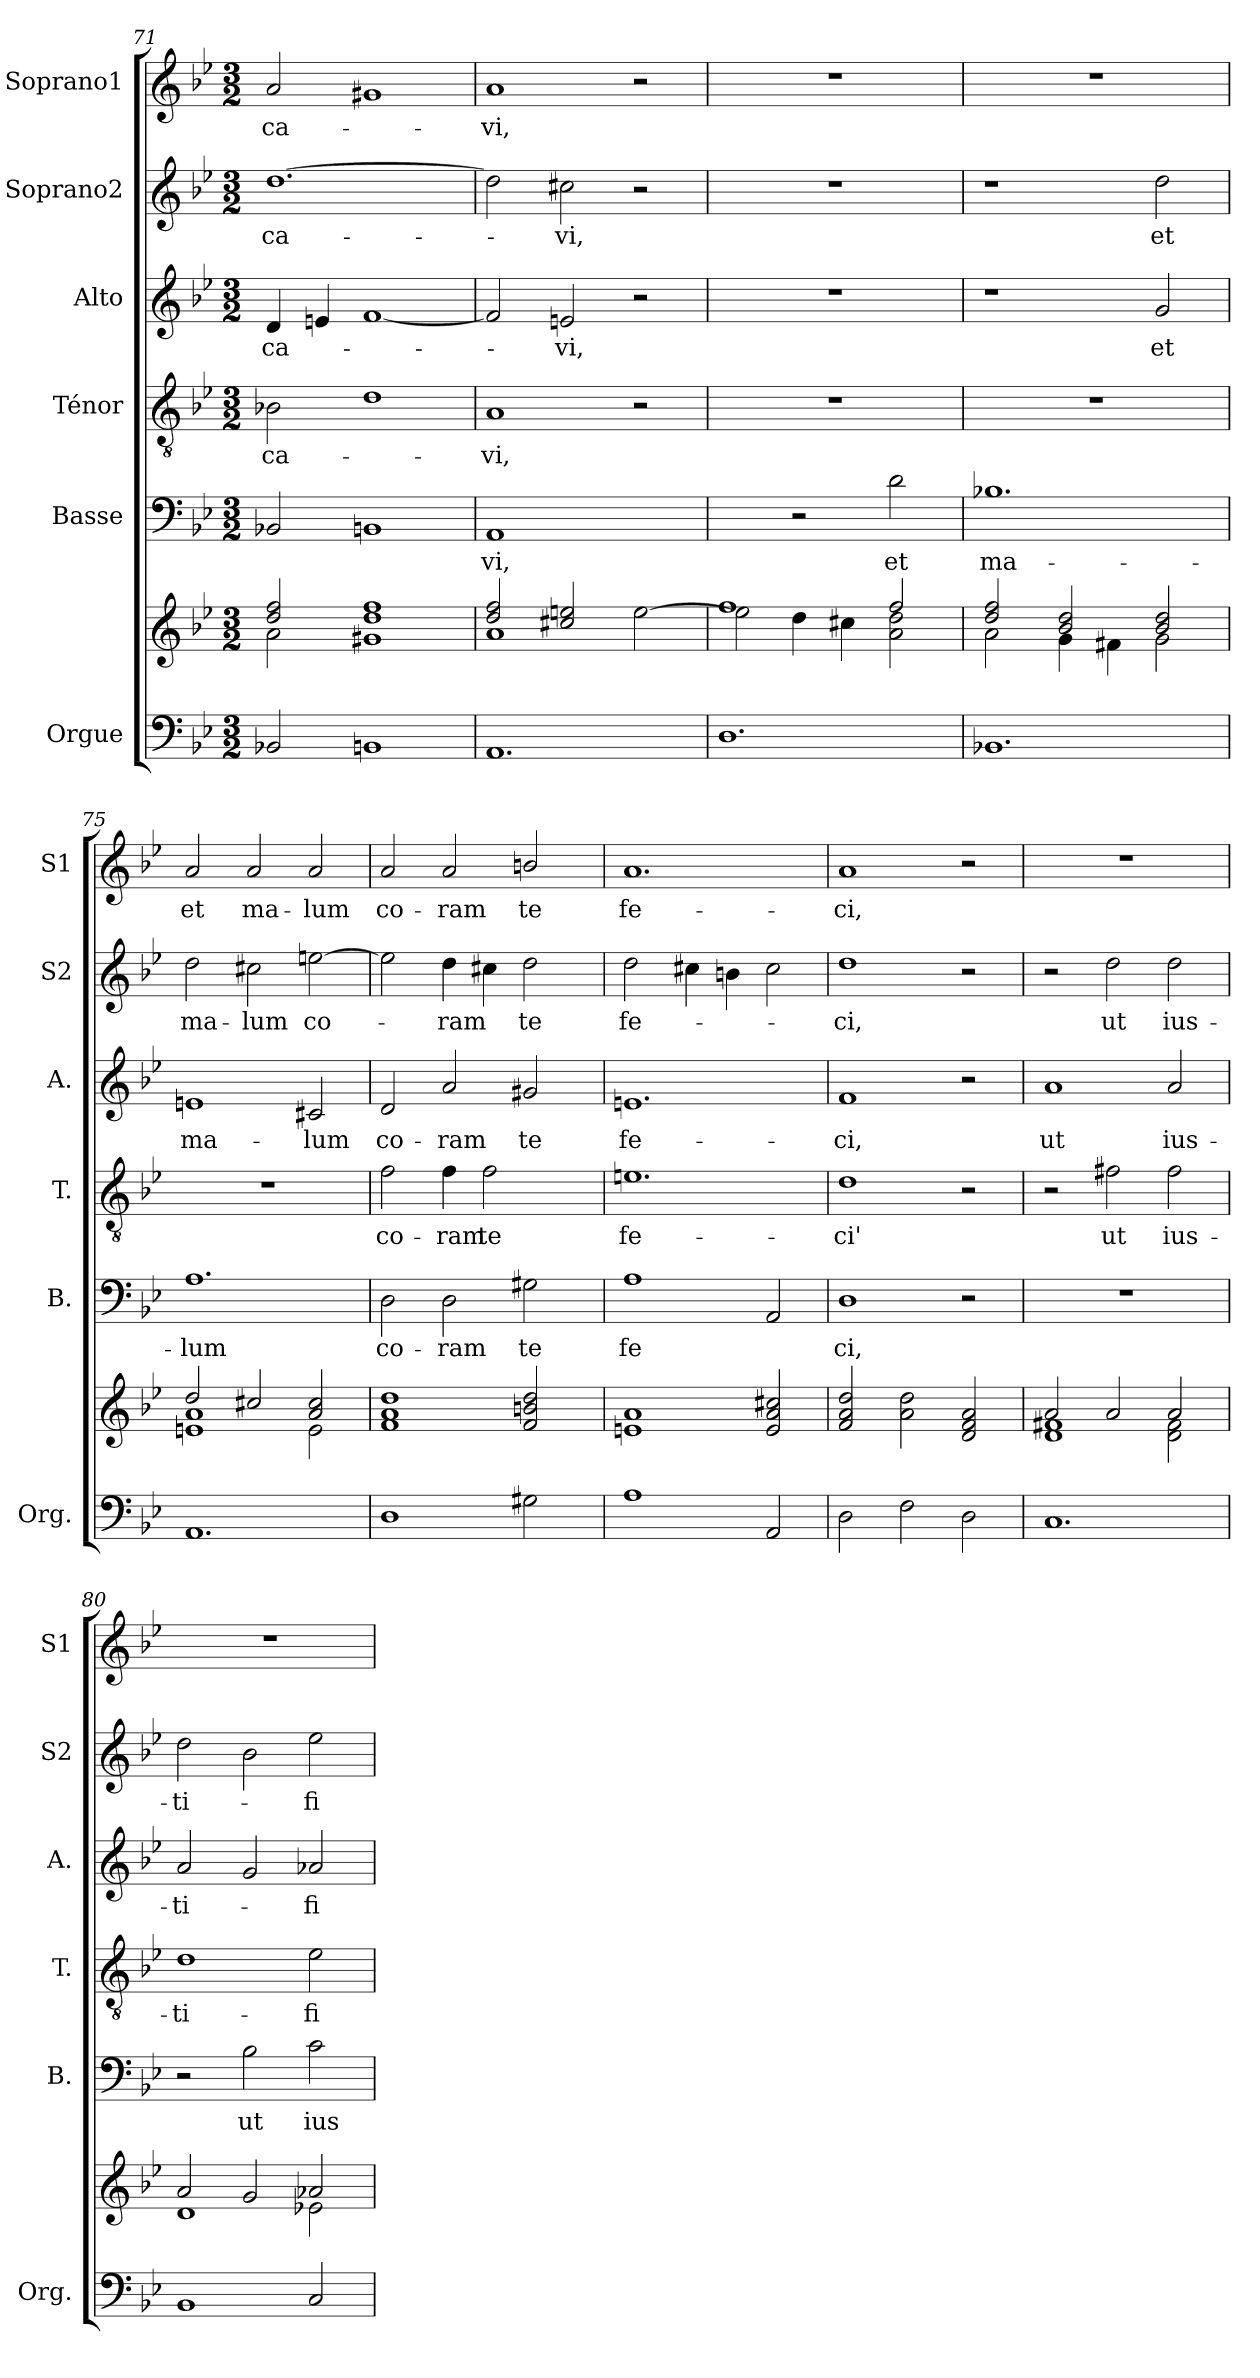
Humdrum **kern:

**kern	**kern	**kern	**text	**kern	**text	**kern	**text	**kern	**text	**kern	**text
*part6	*part6	*part5	*part5	*part4	*part4	*part3	*part3	*part2	*part2	*part1	*part1
*staff7	*staff6	*staff5	*staff5	*staff4	*staff4	*staff3	*staff3	*staff2	*staff2	*staff1	*staff1
*I"Orgue	*	*I"Basse	*	*I"Ténor	*	*I"Alto	*	*I"Soprano2	*	*I"Soprano1	*
*I'Org.	*	*I'B.	*	*I'T.	*	*I'A.	*	*I'S2	*	*I'S1	*
*clefF4	*clefG2	*clefF4	*	*clefGv2	*	*clefG2	*	*clefG2	*	*clefG2	*
*k[b-e-]	*k[b-e-]	*k[b-e-]	*	*k[b-e-]	*	*k[b-e-]	*	*k[b-e-]	*	*k[b-e-]	*
*M3/2	*M3/2	*M3/2	*	*M3/2	*	*M3/2	*	*M3/2	*	*M3/2	*
=71	=71	=71	=71	=71	=71	=71	=71	=71	=71	=71	=71
*	*^	*	*	*	*	*	*	*	*	*	*
!	!	!	!	!	!	!LO:LY:b	!	!LO:LY:b	!	!LO:LY:b	!	!LO:LY:b
2BB-X/	2dd/ 2ff/	2a\	2BB-X/	.	2B-X\	ca-	4d/	-ca-	[1.dd	-ca-	2a/	-ca-
.	.	.	.	.	.	.	4eni/	.	.	.	.	.
1BBn	1g#X 1dd 1ff	1ryy	1BBn	.	1d	.	[1f	.	.	.	1g#X	.
=72	=72	=72	=72	=72	=72	=72	=72	=72	=72	=72	=72	=72
!	!	!	!	!LO:LY:b	!	!LO:LY:b	!	!	!	!	!	!LO:LY:b
1.AA	2dd/ 2ff/	1a	1AA	vi,	1A	-vi,	2f/]	.	2dd\]	.	1a	-vi,
!	!	!	!	!	!	!	!	!LO:LY:b	!	!LO:LY:b	!	!
.	2cc#X/ 2een/	.	.	.	.	.	2en/	-vi,	2cc#X\	-vi,	.	.
.	2ryy	[2ee\	2ryy	.	2r	.	2r	.	2r	.	2r	.
=73	=73	=73	=73	=73	=73	=73	=73	=73	=73	=73	=73	=73
1.D	1ff	2ee\]	2ryy	.	1.r	.	1.r	.	1.r	.	1.r	.
.	.	4dd\	2r	.	.	.	.	.	.	.	.	.
.	.	4cc#X\	.	.	.	.	.	.	.	.	.	.
!	!	!	!	!LO:LY:b	!	!	!	!	!	!	!	!
.	2ff/	2a\ 2dd\	2d\	et	.	.	.	.	.	.	.	.
=74	=74	=74	=74	=74	=74	=74	=74	=74	=74	=74	=74	=74
!	!	!	!	!LO:LY:b	!	!	!	!	!	!	!	!
1.BB-X	2dd/ 2ff/	2a\	1.B-X	ma-	1.r	.	1r	.	1r	.	1.r	.
.	2b-/ 2dd/	4g\	.	.	.	.	.	.	.	.	.	.
.	.	4f#X\	.	.	.	.	.	.	.	.	.	.
!	!	!	!	!	!	!	!	!LO:LY:b	!	!LO:LY:b	!	!
.	2b-/ 2dd/	2g\	.	.	.	.	2g/	et	2dd\	et	.	.
=75	=75	=75	=75	=75	=75	=75	=75	=75	=75	=75	=75	=75
!	!	!	!	!LO:LY:b	!	!	!	!LO:LY:b	!	!LO:LY:b	!	!LO:LY:b
1.AA	2dd/	1en 1a	1.A	-lum	1.r	.	1en	ma-	2dd\	ma-	2a/	et
!	!	!	!	!	!	!	!	!	!	!LO:LY:b	!	!LO:LY:b
.	2cc#X/	.	.	.	.	.	.	.	2cc#X\	-lum	2a/	ma-
!	!	!	!	!	!	!	!	!LO:LY:b	!	!LO:LY:b	!	!LO:LY:b
.	2a/ 2cc#/	2e\	.	.	.	.	2c#X/	-lum	[2een\	co-	2a/	-lum
=76	=76	=76	=76	=76	=76	=76	=76	=76	=76	=76	=76	=76
!	!	!	!	!LO:LY:b	!	!LO:LY:b	!	!LO:LY:b	!	!	!	!LO:LY:b
*	*v	*v	*	*	*	*	*	*	*	*	*	*
1D	1f 1a 1dd	2D\	co-	2f\	co-	2d/	co-	2ee\]	.	2a/	co-
!	!	!	!LO:LY:b	!	!LO:LY:b	!	!LO:LY:b	!	!LO:LY:b	!	!LO:LY:b
.	.	2D\	-ram	4f\	-ram	2a/	-ram	4dd\	-ram	2a/	-ram
!	!	!	!	!	!LO:LY:b	!	!	!	!	!	!
.	.	.	.	2f\	te	.	.	4cc#X\	.	.	.
!	!	!	!LO:LY:b	!	!	!	!LO:LY:b	!	!LO:LY:b	!	!LO:LY:b
2G#X\	2f/ 2bn/ 2dd/	2G#X\	te	.	.	2g#X/	te	2dd\	te	2bn/	te
.	.	.	.	4ryy	.	.	.	.	.	.	.
!!LO:PB:g=z
=77	=77	=77	=77	=77	=77	=77	=77	=77	=77	=77	=77
!	!	!	!LO:LY:b	!	!LO:LY:b	!	!LO:LY:b	!	!LO:LY:b	!	!LO:LY:b
1A	1en 1a	1A	fe	1.en	fe-	1.en	fe-	2dd\	fe-	1.a	fe-
.	.	.	.	.	.	.	.	4cc#X\	.	.	.
.	.	.	.	.	.	.	.	4bn\	.	.	.
2AA/	2e/ 2a/ 2cc#X/	2AA/	.	.	.	.	.	2cc#\	.	.	.
=78	=78	=78	=78	=78	=78	=78	=78	=78	=78	=78	=78
!	!	!	!LO:LY:b	!	!LO:LY:b	!	!LO:LY:b	!	!LO:LY:b	!	!LO:LY:b
2D\	2f/ 2a/ 2dd/	1D	ci,	1d	-ci'	1f	-ci,	1dd	-ci,	1a	-ci,
2F\	2a\ 2dd\	.	.	.	.	.	.	.	.	.	.
2D\	2d/ 2f/ 2a/	2r	.	2r	.	2r	.	2r	.	2r	.
=79	=79	=79	=79	=79	=79	=79	=79	=79	=79	=79	=79
*	*^	*	*	*	*	*	*	*	*	*	*
!	!	!	!	!	!	!	!	!LO:LY:b	!	!	!	!
1.C	2a/	1d 1f#X	1.r	.	2r	.	1a	ut	2r	.	1.r	.
!	!	!	!	!	!	!LO:LY:b	!	!	!	!LO:LY:b	!	!
.	2a/	.	.	.	2f#X\	ut	.	.	2dd\	ut	.	.
!	!	!	!	!	!	!LO:LY:b	!	!LO:LY:b	!	!LO:LY:b	!	!
.	2a/	2d\ 2f#\	.	.	2f#\	ius-	2a/	ius-	2dd\	ius-	.	.
=80	=80	=80	=80	=80	=80	=80	=80	=80	=80	=80	=80	=80
!	!	!	!	!	!	!LO:LY:b	!	!LO:LY:b	!	!LO:LY:b	!	!
1BB-	2a/	1d	2r	.	1d	-ti-	2a/	-ti-	2dd\	-ti-	1.r	.
!	!	!	!	!LO:LY:b	!	!	!	!	!	!	!	!
.	2g/	.	2B-\	ut	.	.	2g/	.	2b-\	.	.	.
!	!	!	!	!LO:LY:b	!	!LO:LY:b	!	!LO:LY:b	!	!LO:LY:b	!	!
2C/	2a-X/	2e-X\	2c\	ius-	2e-\	-fi-	2a-X/	-fi-	2ee-\	-fi	.	.
*	*v	*v	*	*	*	*	*	*	*	*	*	*
=	=	=	=	=	=	=	=	=	=	=	=
*-	*-	*-	*-	*-	*-	*-	*-	*-	*-	*-	*-
